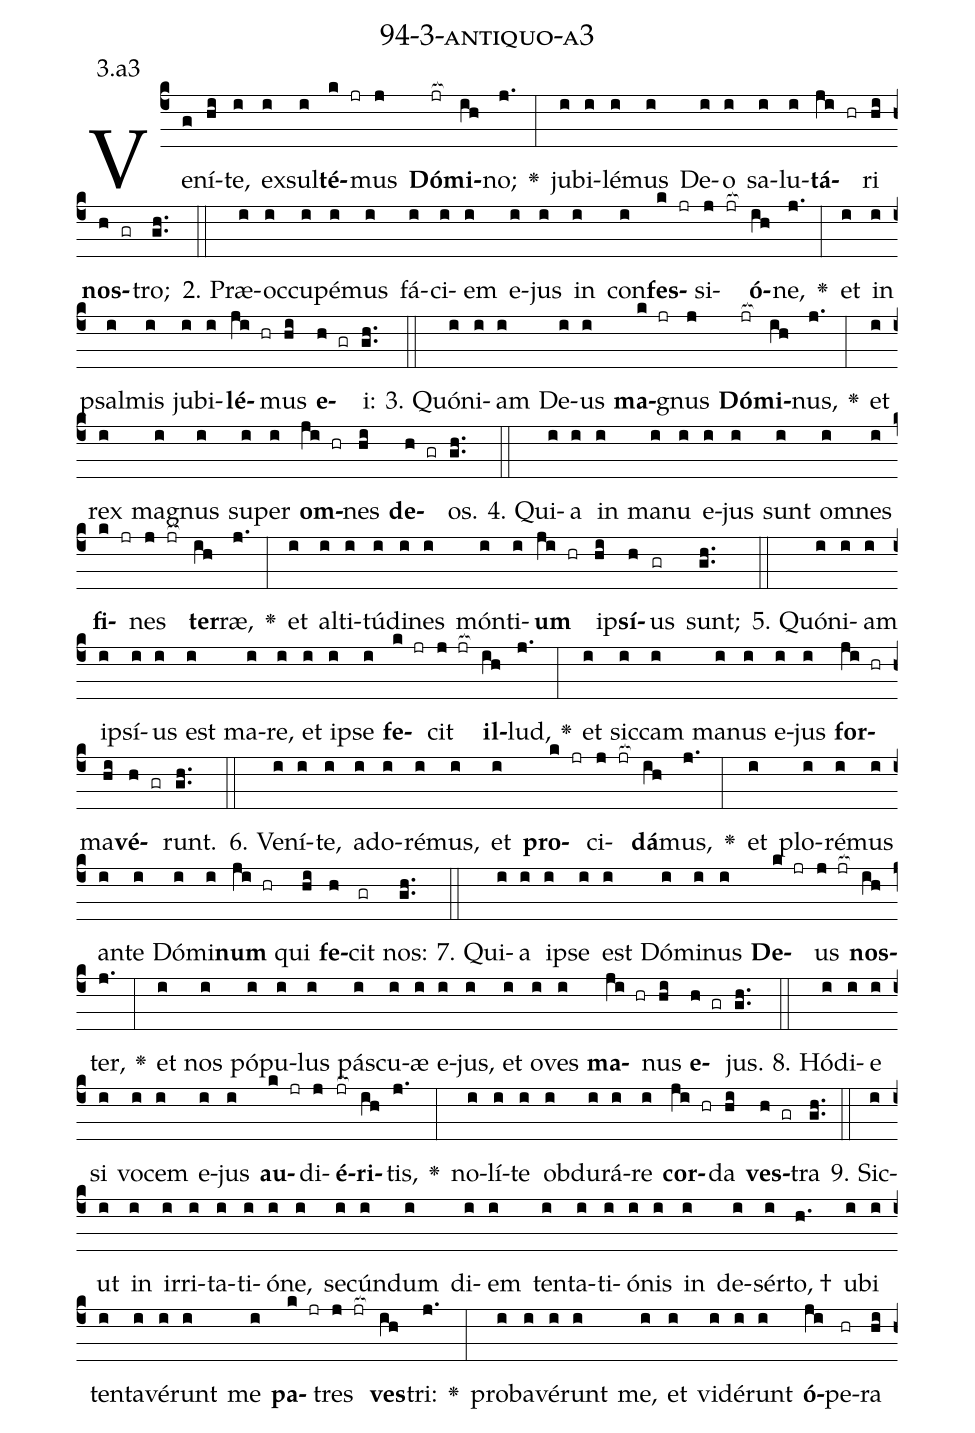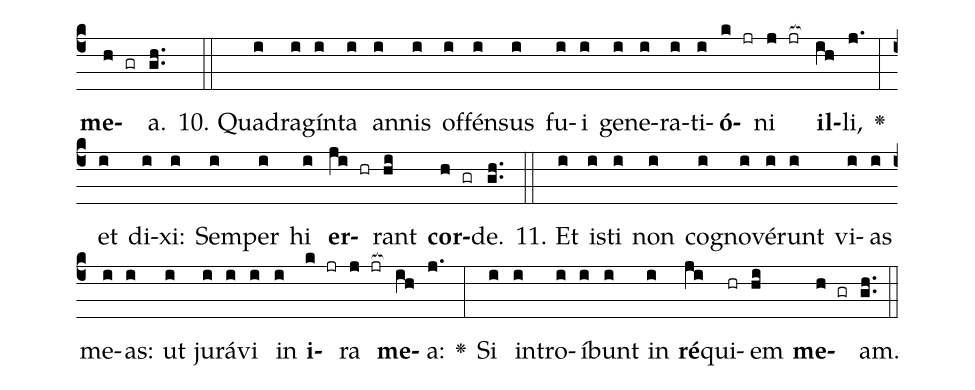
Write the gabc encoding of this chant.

name: 94-3-antiquo-a3;
annotation: 3.a3;
%%
(c4)Ve(g)ní(hi)te,(i) ex(i)sul(i)<b>té</b>(k jr)mus(j) <b>Dó</b>(jr[ocb:1{])<b>mi</b>(ih[ocb:0}])no;(j.) <v>\greheightstar</v>(:) ju(i)bi(i)lé(i)mus(i) De(i)o(i) sa(i)lu(i)<b>tá</b>(ji hr)ri(hi) <b>nos</b>(h gr)tro;(gh..) (::)
2. Præ(i)oc(i)cu(i)pé(i)mus(i) fá(i)ci(i)em(i) e(i)jus(i) in(i) con(i)<b>fes</b>(k jr)si(j jr[ocb:1{])<b>ó</b>(ih[ocb:0}])ne,(j.) <v>\greheightstar</v>(:) et(i) in(i) psal(i)mis(i) ju(i)bi(i)<b>lé</b>(ji hr)mus(hi) <b>e</b>(h gr)i:(gh..) (::)
3. Quón(i)i(i)am(i) De(i)us(i) <b>ma</b>(k jr)gnus(j) <b>Dó</b>(jr[ocb:1{])<b>mi</b>(ih[ocb:0}])nus,(j.) <v>\greheightstar</v>(:) et(i) rex(i) ma(i)gnus(i) su(i)per(i) <b>om</b>(ji hr)nes(hi) <b>de</b>(h gr)os.(gh..) (::)
4. Qui(i)a(i) in(i) ma(i)nu(i) e(i)jus(i) sunt(i) om(i)nes(i) <b>fi</b>(k jr)nes(j jr[ocb:1{]) <b>ter</b>(ih[ocb:0}])ræ,(j.) <v>\greheightstar</v>(:) et(i) al(i)ti(i)tú(i)di(i)nes(i) món(i)ti(i)<b>um</b>(ji hr) ip(hi)<b>sí</b>(h)us(gr) sunt;(gh..) (::)
5. Quón(i)i(i)am(i) ip(i)sí(i)us(i) est(i) ma(i)re,(i) et(i) ip(i)se(i) <b>fe</b>(k jr)cit(j jr[ocb:1{]) <b>il</b>(ih[ocb:0}])lud,(j.) <v>\greheightstar</v>(:) et(i) sic(i)cam(i) ma(i)nus(i) e(i)jus(i) <b>for</b>(ji hr)ma(hi)<b>vé</b>(h gr)runt.(gh..) (::)
6. Ve(i)ní(i)te,(i) ad(i)o(i)ré(i)mus,(i) et(i) <b>pro</b>(k jr)ci(j jr[ocb:1{])<b>dá</b>(ih[ocb:0}])mus,(j.) <v>\greheightstar</v>(:) et(i) plo(i)ré(i)mus(i) an(i)te(i) Dó(i)mi(i)<b>num</b>(ji hr) qui(hi) <b>fe</b>(h)cit(gr) nos:(gh..) (::)
7. Qui(i)a(i) ip(i)se(i) est(i) Dó(i)mi(i)nus(i) <b>De</b>(k jr)us(j jr[ocb:1{]) <b>nos</b>(ih[ocb:0}])ter,(j.) <v>\greheightstar</v>(:) et(i) nos(i) pó(i)pu(i)lus(i) pás(i)cu(i)æ(i) e(i)jus,(i) et(i) o(i)ves(i) <b>ma</b>(ji hr)nus(hi) <b>e</b>(h gr)jus.(gh..) (::)
8. Hó(i)di(i)e(i) si(i) vo(i)cem(i) e(i)jus(i) <b>au</b>(k jr)di(j)<b>é</b>(jr[ocb:1{])<b>ri</b>(ih[ocb:0}])tis,(j.) <v>\greheightstar</v>(:) no(i)lí(i)te(i) ob(i)du(i)rá(i)re(i) <b>cor</b>(ji hr)da(hi) <b>ves</b>(h gr)tra(gh..) (::)
9. Sic(i)ut(i) in(i) ir(i)ri(i)ta(i)ti(i)ó(i)ne,(i) se(i)cún(i)dum(i) di(i)em(i) ten(i)ta(i)ti(i)ó(i)nis(i) in(i) de(i)sér(i)to, †(h.) u(i)bi(i) ten(i)ta(i)vé(i)runt(i) me(i) <b>pa</b>(k jr)tres(j jr[ocb:1{]) <b>ves</b>(ih[ocb:0}])tri:(j.) <v>\greheightstar</v>(:) pro(i)ba(i)vé(i)runt(i) me,(i) et(i) vi(i)dé(i)runt(i) <b>ó</b>(ji)pe(hr)ra(hi) <b>me</b>(h gr)a.(gh..) (::)
10. Qua(i)dra(i)gín(i)ta(i) an(i)nis(i) of(i)fén(i)sus(i) fu(i)i(i) ge(i)ne(i)ra(i)ti(i)<b>ó</b>(k jr)ni(j jr[ocb:1{]) <b>il</b>(ih[ocb:0}])li,(j.) <v>\greheightstar</v>(:) et(i) di(i)xi:(i) Sem(i)per(i) hi(i) <b>er</b>(ji hr)rant(hi) <b>cor</b>(h gr)de.(gh..) (::)
11. Et(i) is(i)ti(i) non(i) co(i)gno(i)vé(i)runt(i) vi(i)as(i) me(i)as:(i) ut(i) ju(i)rá(i)vi(i) in(i) <b>i</b>(k jr)ra(j jr[ocb:1{]) <b>me</b>(ih[ocb:0}])a:(j.) <v>\greheightstar</v>(:) Si(i) in(i)tro(i)í(i)bunt(i) in(i) <b>ré</b>(ji)qui(hr)em(hi) <b>me</b>(h gr)am.(gh..) (::)
